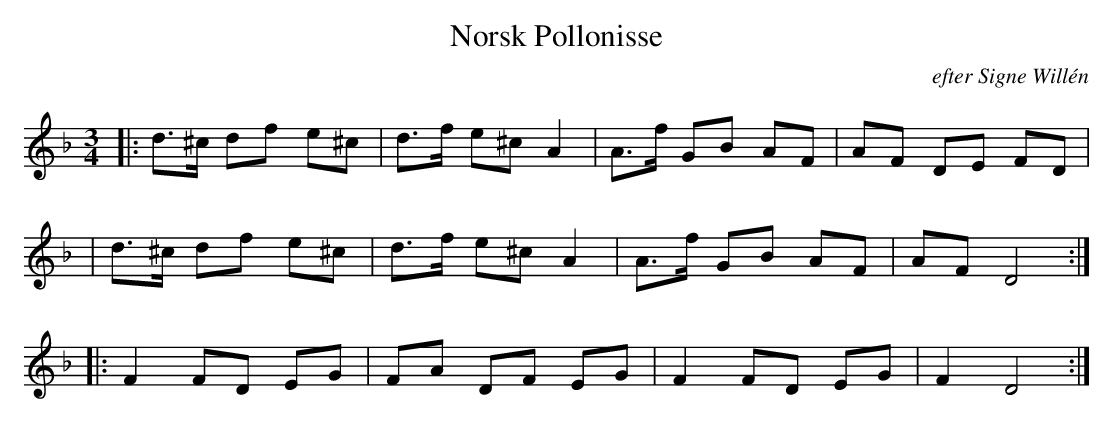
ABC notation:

X:1
T:Norsk Pollonisse
O:efter Signe Willén
O: Ur "Tydellsamlingen"
M:3/4
L:1/8
K:Dm
|: d>^c df e^c | d>f e^c A2 | A>f GB AF | AF DE FD |
| d>^c df e^c | d>f e^c A2 | A>f GB AF | AF D4:|
|: F2 FD EG | FA DF EG | F2 FD EG | F2 D4 :|
